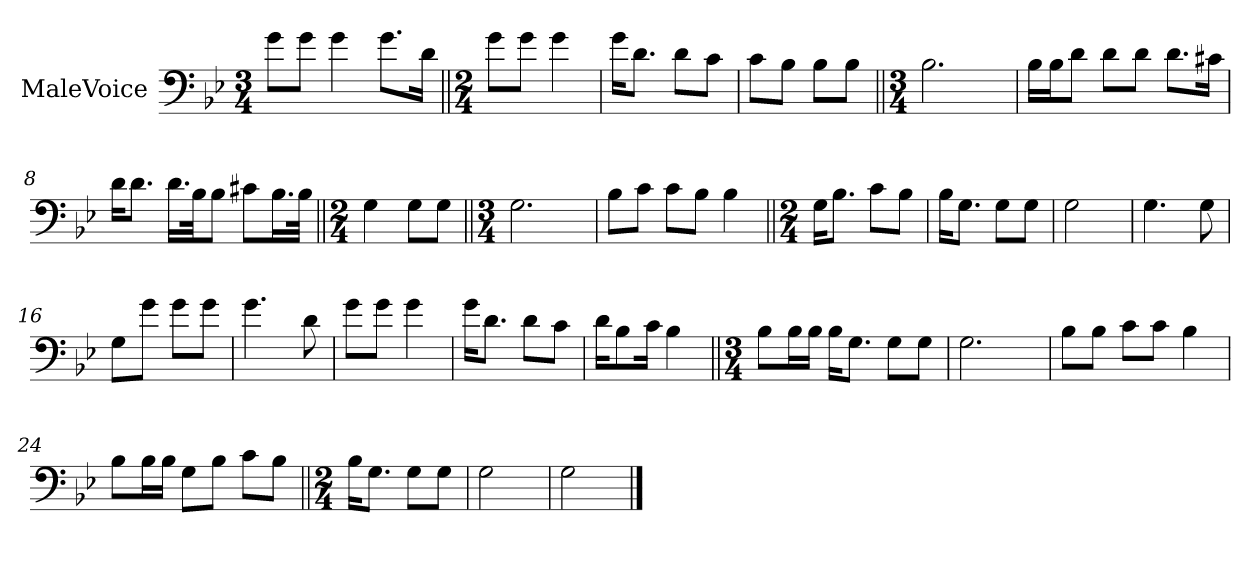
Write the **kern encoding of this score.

**kern
*part1
*staff1
*I"MaleVoice
*clefF4
*k[b-e-]
*M3/4
*MM96
=1
8g\L
8g\J
4g
8.g\L
16d\Jk
=2||
*M2/4
8g\L
8g\J
4g
=4
16g\KL
8.d\J
8d\L
8c\J
=5
8c\L
8B-\J
8B-\L
8B-\J
=6||
*M3/4
2.B-
=7
16B-\LL
16B-\J
8d\J
8d\L
8d\J
8.d\L
16c#X\Jk
=8
16d\KL
8.d\J
16.d\LL
32B-\Jk
8B-\J
8c#X\L
16.B-\L
32B-\JJk
=9||
*M2/4
4G
8G\L
8G\J
=10||
*M3/4
2.G
=11
8B-\L
8c\J
8c\L
8B-\J
4B-
=12||
*M2/4
16G\KL
8.B-\J
8c\L
8B-\J
=13
16B-\KL
8.G\J
8G\L
8G\J
=14
2G
=15
4.G
8G
=16
8G\L
8g\J
8g\L
8g\J
=17
4.g
8d
=18
8g\L
8g\J
4g
=19
16g\KL
8.d\J
8d\L
8c\J
=20
16d\KL
8B-\
16c\Jk
4B-
=21||
*M3/4
8B-\L
16B-\L
16B-\JJ
16B-\KL
8.G\J
8G\L
8G\J
=22
2.G
=23
8B-\L
8B-\J
8c\L
8c\J
4B-
=24
8B-\L
16B-\L
16B-\JJ
8G\L
8B-\J
8c\L
8B-\J
=25||
*M2/4
16B-\KL
8.G\J
8G\L
8G\J
=26
2G
=27
2G
==
*-
